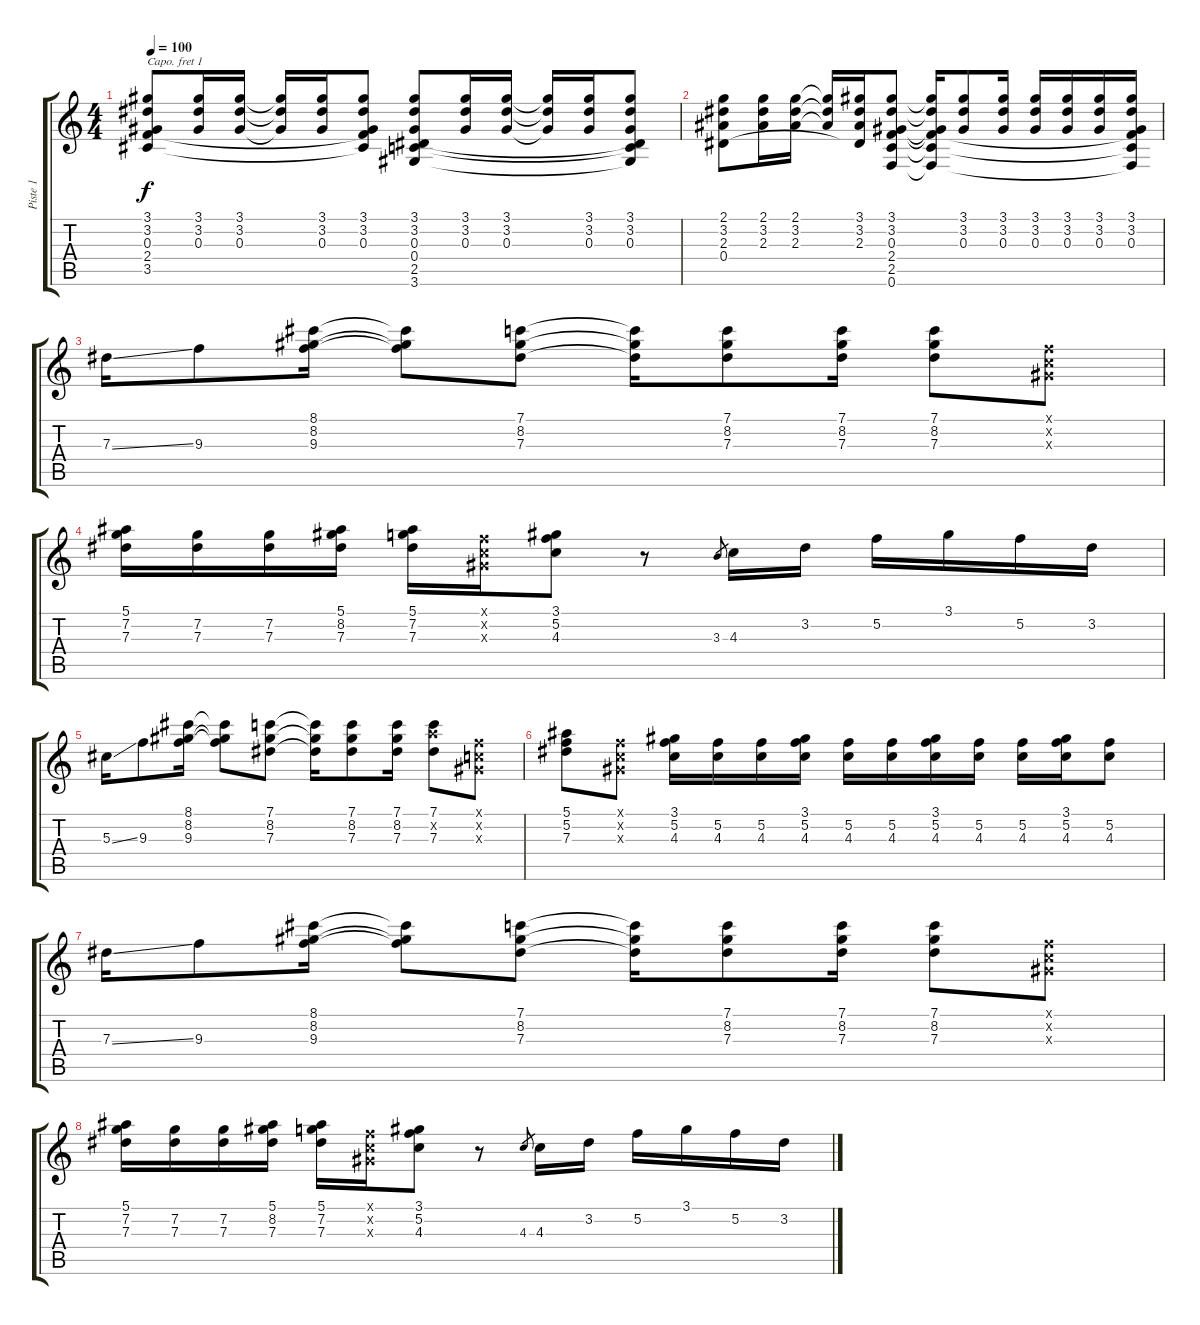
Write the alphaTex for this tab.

\track ("Piste 1" "Piste 1") {instrument acousticguitarnylon}
\staff {score tabs}
\capo 1
\tuning (E4 B3 G3 D3 A2 E2) {hide}
\ts (4 4)
\tempo 100
\clef g2
\ks c
(3.1 3.2 0.3 2.4 3.5).8{dy f} (3.1 3.2 0.3).16 (3.1 3.2 0.3).16 (3.1{t} 3.2{t} 0.3{t}).16 (3.1 3.2 0.3).16 (3.1 3.2 0.3 2.4{t} 3.5{t}).8 (3.1 3.2 0.3 0.4 2.5 3.6).8 (3.1 3.2 0.3).16 (3.1 3.2 0.3).16 (3.1{t} 3.2{t} 0.3{t}).16 (3.1 3.2 0.3).16 (3.1 3.2 0.3 0.4{t} 2.5{t} 3.6{t}).8 |
(2.1 3.2 2.3 0.4).8 (2.1 3.2 2.3).16 (2.1 3.2 2.3).16 (2.1{t} 3.2{t} 2.3{t}).16 (3.1 3.2 2.3 0.4{t}).16 (3.1 3.2 0.3 2.4 2.5 0.6).8 (3.1{t} 3.2{t} 0.3{t} 2.4{t} 2.5{t} 0.6{t}).16 (3.1 3.2 0.3).8 (3.1 3.2 0.3).16 (3.1 3.2 0.3).16 (3.1 3.2 0.3).16 (3.1 3.2 0.3).16 (3.1 3.2 0.3 2.4{t} 2.5{t} 0.6{t}).16 |
7.3{ss}.16 9.3.8 (8.1 8.2 9.3).16 (8.1{t} 8.2{t} 9.3{t}).8 (7.1 8.2 7.3).8 (7.1{t} 8.2{t} 7.3{t}).16 (7.1 8.2 7.3).8 (7.1 8.2 7.3).16 (7.1 8.2 7.3).8 (0.1{x} 0.2{x} 0.3{x}).8 |
(5.1 7.2 7.3).16 (7.2 7.3).16 (7.2 7.3).16 (5.1 8.2 7.3).16 (5.1 7.2 7.3).16 (0.1{x} 0.2{x} 0.3{x}).16 (3.1 5.2 4.3).8 r.8 3.3.8{gr} 4.3.16 3.2.16 5.2.16 3.1.16 5.2.16 3.2.16 |
5.3{ss}.16 9.3.8 (8.1 8.2 9.3).16 (8.1{t} 8.2{t} 9.3{t}).8 (7.1 8.2 7.3).8 (7.1{t} 8.2{t} 7.3{t}).16 (7.1 8.2 7.3).8 (7.1 8.2 7.3).16 (7.1 9.2{x} 7.3).8 (0.1{x} 0.2{x} 0.3{x}).8 |
(5.1 5.2 7.3).8 (0.1{x} 0.2{x} 0.3{x}).8 (3.1 5.2 4.3).16 (5.2 4.3).16 (5.2 4.3).16 (3.1 5.2 4.3).16 (5.2 4.3).16 (5.2 4.3).16 (3.1 5.2 4.3).16 (5.2 4.3).16 (5.2 4.3).16 (3.1 5.2 4.3).16 (5.2 4.3).8 |
7.3{ss}.16 9.3.8 (8.1 8.2 9.3).16 (8.1{t} 8.2{t} 9.3{t}).8 (7.1 8.2 7.3).8 (7.1{t} 8.2{t} 7.3{t}).16 (7.1 8.2 7.3).8 (7.1 8.2 7.3).16 (7.1 8.2 7.3).8 (0.1{x} 0.2{x} 0.3{x}).8 |
(5.1 7.2 7.3).16 (7.2 7.3).16 (7.2 7.3).16 (5.1 8.2 7.3).16 (5.1 7.2 7.3).16 (0.1{x} 0.2{x} 0.3{x}).16 (3.1 5.2 4.3).8 r.8 4.3.8{gr} 4.3.16 3.2.16 5.2.16 3.1.16 5.2.16 3.2.16
